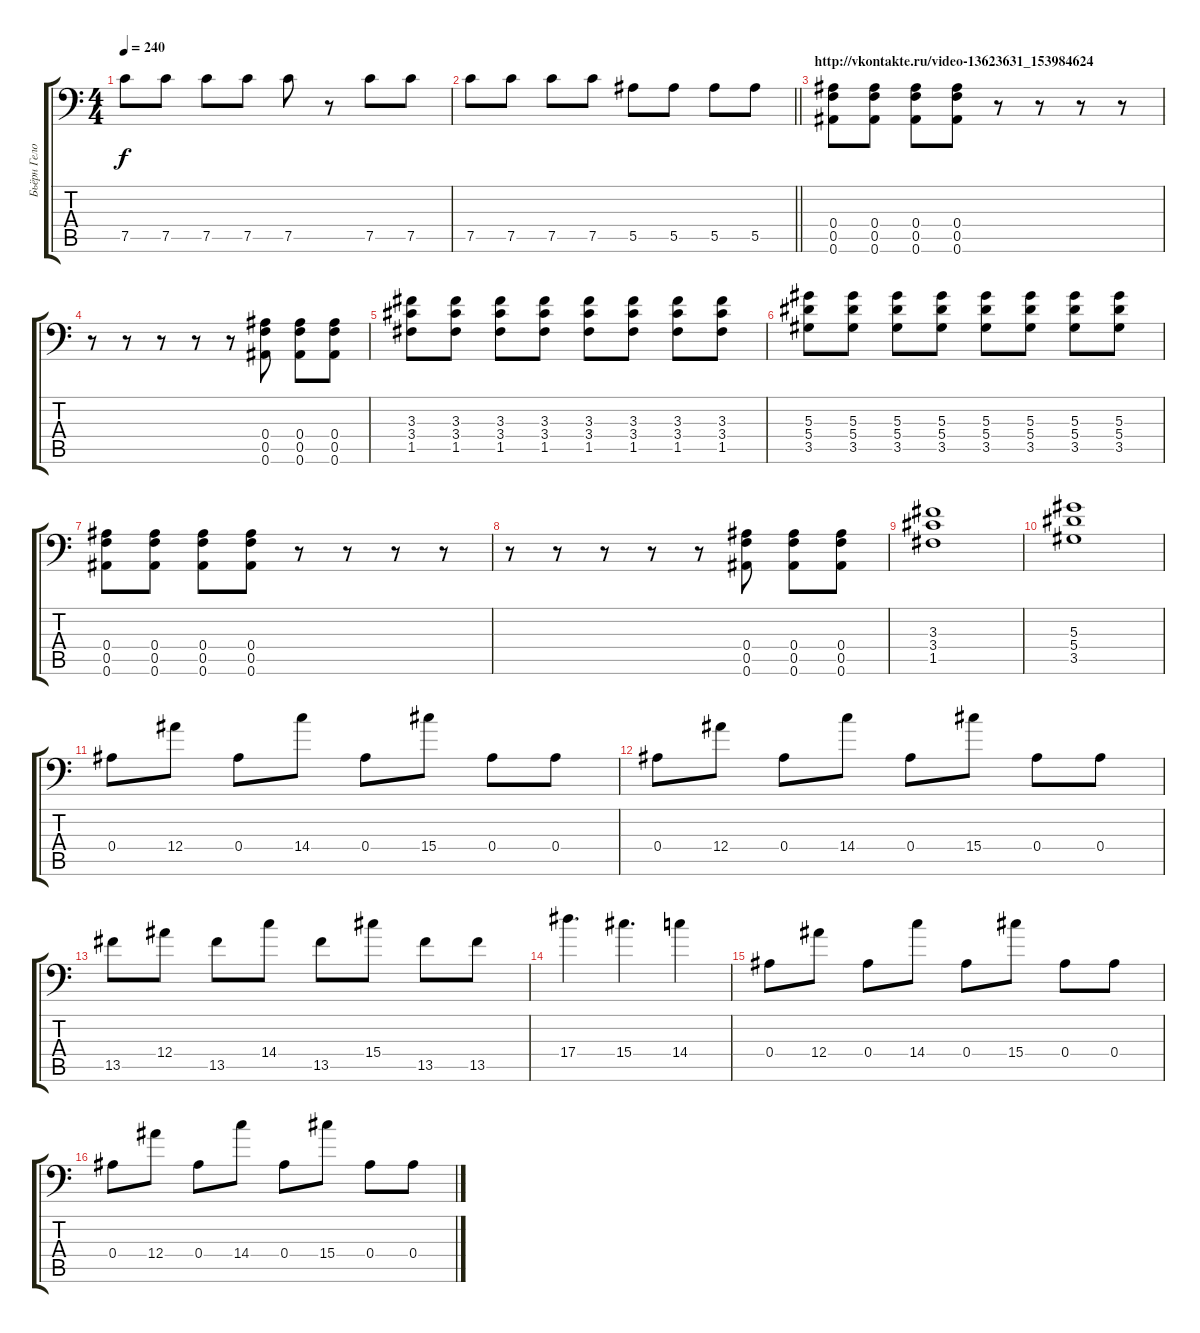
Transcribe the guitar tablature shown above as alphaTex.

\track ("Бьёрн Гелотте" "Бьёрн Гело") {instrument distortionguitar}
\staff {score tabs}
\tuning (C4 G3 Eb3 Bb2 F2 Bb1) {hide}
\ts (4 4)
\tempo 240
\clef f4
\ks c
7.5.8{dy f} 7.5.8 7.5.8 7.5.8 7.5.8 r.8 7.5.8 7.5.8 |
\barLineRight lightlight
7.5.8 7.5.8 7.5.8 7.5.8 5.5.8 5.5.8 5.5.8 5.5.8 |
\section ("" "http://vkontakte.ru/video-13623631_153984624")
(0.4 0.5 0.6).8 (0.4 0.5 0.6).8 (0.4 0.5 0.6).8 (0.4 0.5 0.6).8 r.8 r.8 r.8 r.8 |
r.8 r.8 r.8 r.8 r.8 (0.4 0.5 0.6).8 (0.4 0.5 0.6).8 (0.4 0.5 0.6).8 |
(3.3 3.4 1.5).8 (3.3 3.4 1.5).8 (3.3 3.4 1.5).8 (3.3 3.4 1.5).8 (3.3 3.4 1.5).8 (3.3 3.4 1.5).8 (3.3 3.4 1.5).8 (3.3 3.4 1.5).8 |
(5.3 5.4 3.5).8 (5.3 5.4 3.5).8 (5.3 5.4 3.5).8 (5.3 5.4 3.5).8 (5.3 5.4 3.5).8 (5.3 5.4 3.5).8 (5.3 5.4 3.5).8 (5.3 5.4 3.5).8 |
(0.4 0.5 0.6).8 (0.4 0.5 0.6).8 (0.4 0.5 0.6).8 (0.4 0.5 0.6).8 r.8 r.8 r.8 r.8 |
r.8 r.8 r.8 r.8 r.8 (0.4 0.5 0.6).8 (0.4 0.5 0.6).8 (0.4 0.5 0.6).8 |
(3.3 3.4 1.5).1 |
(5.3 5.4 3.5).1 |
0.4.8 12.4.8 0.4.8 14.4.8 0.4.8 15.4.8 0.4.8 0.4.8 |
0.4.8 12.4.8 0.4.8 14.4.8 0.4.8 15.4.8 0.4.8 0.4.8 |
13.5.8 12.4.8 13.5.8 14.4.8 13.5.8 15.4.8 13.5.8 13.5.8 |
17.4.4{d} 15.4.4{d} 14.4.4 |
0.4.8 12.4.8 0.4.8 14.4.8 0.4.8 15.4.8 0.4.8 0.4.8 |
0.4.8 12.4.8 0.4.8 14.4.8 0.4.8 15.4.8 0.4.8 0.4.8
